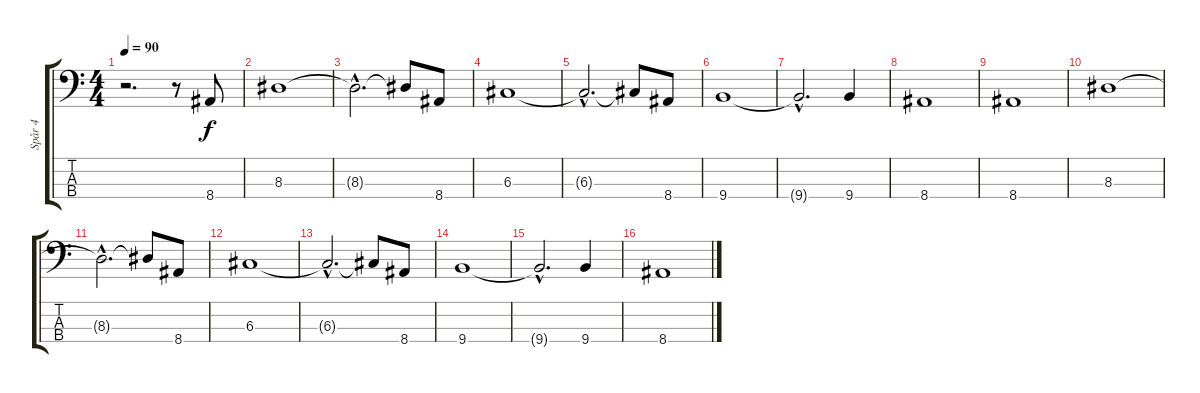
\track ("Spår 4" "Spår 4") {instrument electricbasspick}
\staff {score tabs}
\tuning (F2 C2 G1 D1) {hide}
\ts (4 4)
\tempo 90
\clef f4
\ks c
r.2{d dy f instrument electricbasspick} r.8 8.4.8 |
8.3.1 |
8.3{hac t}.2{d} 8.3{t}.8 8.4.8 |
6.3.1 |
6.3{hac t}.2{d} 6.3{t}.8 8.4.8 |
9.4.1 |
9.4{hac t}.2{d} 9.4.4 |
8.4.1 |
8.4.1 |
8.3.1 |
8.3{hac t}.2{d} 8.3{t}.8 8.4.8 |
6.3.1 |
6.3{hac t}.2{d} 6.3{t}.8 8.4.8 |
9.4.1 |
9.4{hac t}.2{d} 9.4.4 |
8.4.1
